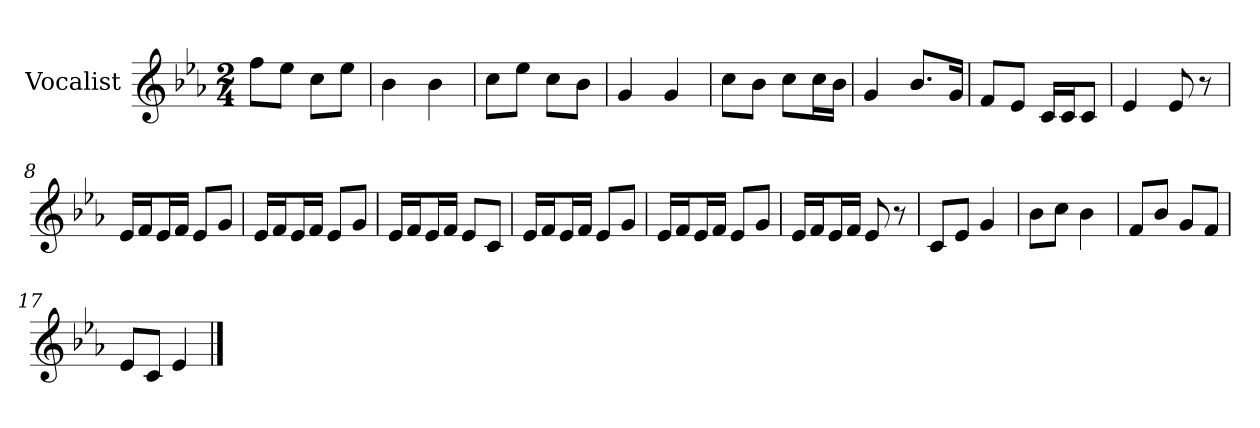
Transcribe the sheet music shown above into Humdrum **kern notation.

**kern
*part1
*staff1
*I"Vocalist
*k[b-e-a-]
*E-:
*M2/4
=
8ffL
8ee-J
8ccL
8ee-J
=1
4b-
4b-
=2
8ccL
8ee-J
8ccL
8b-J
=3
4g
4g
=4
8ccL
8b-J
8ccL
16ccL
16b-JJ
=5
4g
8.b-L
16gJk
=6
8fL
8e-J
16cLL
16cJ
8cJ
=7
4e-
8e-
8r
=8
16e-LL
16fJ
16e-L
16fJJ
8e-L
8gJ
=9
16e-LL
16fJ
16e-L
16fJJ
8e-L
8gJ
=10
16e-LL
16fJ
16e-L
16fJJ
8e-L
8cJ
=11
16e-LL
16fJ
16e-L
16fJJ
8e-L
8gJ
=12
16e-LL
16fJ
16e-L
16fJJ
8e-L
8gJ
=13
16e-LL
16fJ
16e-L
16fJJ
8e-
8r
=14
8cL
8e-J
4g
=15
8b-L
8ccJ
4b-
=16
8fL
8b-J
8gL
8fJ
=17
8e-L
8cJ
4e-
==
*-
